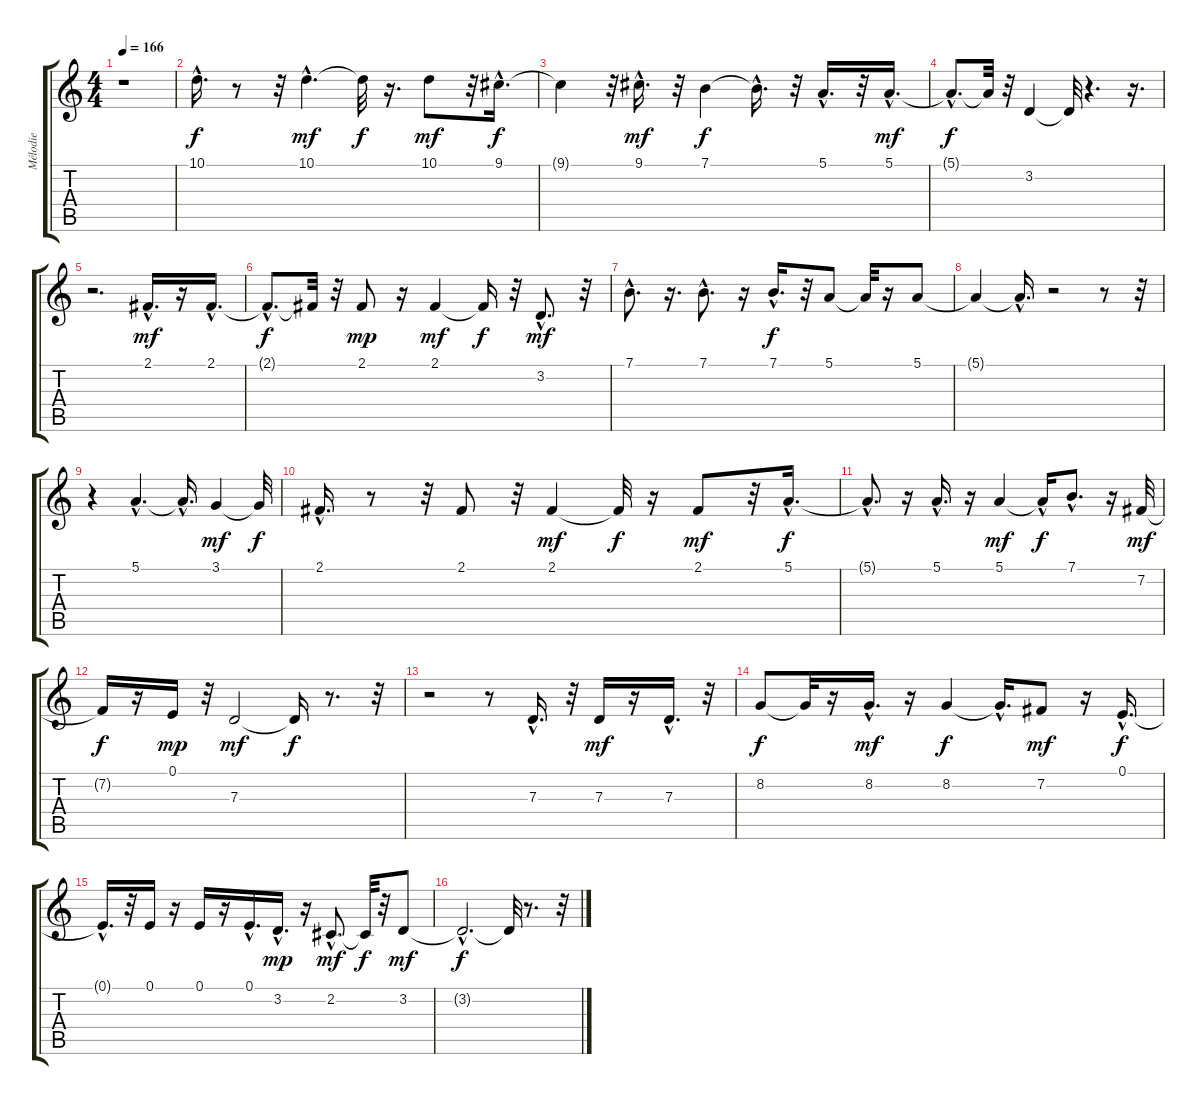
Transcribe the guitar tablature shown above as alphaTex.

\track ("Mélodie  " "Mélodie  ") {instrument altosax}
\staff {score tabs}
\tuning (E4 B3 G3 D3 A2 E2) {hide}
\ts (4 4)
\tempo 166
\clef g2
\ks c
r.1{dy f} |
10.1{hac}.16{d} r.8 r.32 10.1{hac}.4{d dy mf} 10.1{t}.32{dy f} r.16{d} 10.1.8{dy mf} r.32 9.1{hac}.16{d dy f} |
9.1{t}.4 r.32 9.1{hac}.16{d dy mf} r.32 7.1.4{dy f} 7.1{hac t}.16{d} r.32 5.1{hac}.16{d} r.32 5.1{hac}.16{d dy mf} |
5.1{hac t}.8{d dy f} 5.1{t}.32 r.32 3.2.4 3.2{t}.32 r.4{d} r.16{d} |
r.2{d} 2.1{hac}.16{d dy mf} r.16 2.1{hac}.16{d} |
2.1{hac t}.8{d dy f} 2.1{t}.32 r.32 2.1.8{dy mp} r.16 2.1.4{dy mf} 2.1{t}.16{dy f} r.32 3.2{hac}.8{d dy mf} r.32 |
7.1{hac}.8{d} r.16{d} 7.1{hac}.8{d} r.16 7.1{hac}.16{d dy f} r.32 5.1.8 5.1{t}.32 r.16 5.1.8 |
5.1{t}.4 5.1{hac t}.16{d} r.2 r.8 r.32 |
r.4 5.1{hac}.4{d} 5.1{hac t}.16{d} 3.1.4{dy mf} 3.1{t}.32{dy f} |
2.1{hac}.16{d} r.8 r.32 2.1.8 r.32 2.1.4{dy mf} 2.1{t}.32{dy f} r.16 2.1.8{dy mf} r.32 5.1{hac}.16{d dy f} |
5.1{hac t}.8{d} r.16 5.1{hac}.16{d} r.16 5.1.4{dy mf} 5.1{hac t}.16{dy f} 7.1{hac}.8{d} r.16 7.2.32{dy mf} |
7.2{t}.16{dy f} r.16 0.1.16{dy mp} r.32 7.3.2{dy mf} 7.3{t}.16{dy f} r.8{d} r.32 |
r.2 r.8 7.3{hac}.16{d} r.32 7.3.16{dy mf} r.16 7.3{hac}.16{d} r.32 |
8.2.8{dy f} 8.2{t}.32 r.16 8.2{hac}.16{d dy mf} r.16 8.2.4{dy f} 8.2{hac t}.16{d} 7.2.8{dy mf} r.16 0.1{hac}.16{d dy f} |
0.1{hac t}.16{d} r.32 0.1.16 r.16 0.1.16 r.16 0.1{hac}.16{d} 3.2{hac}.16{d dy mp} r.16 2.2{hac}.8{d dy mf} 2.2{t}.32{dy f} r.32 3.2.8{dy mf} |
3.2{hac t}.2{d dy f} 3.2{t}.32 r.8{d} r.32
